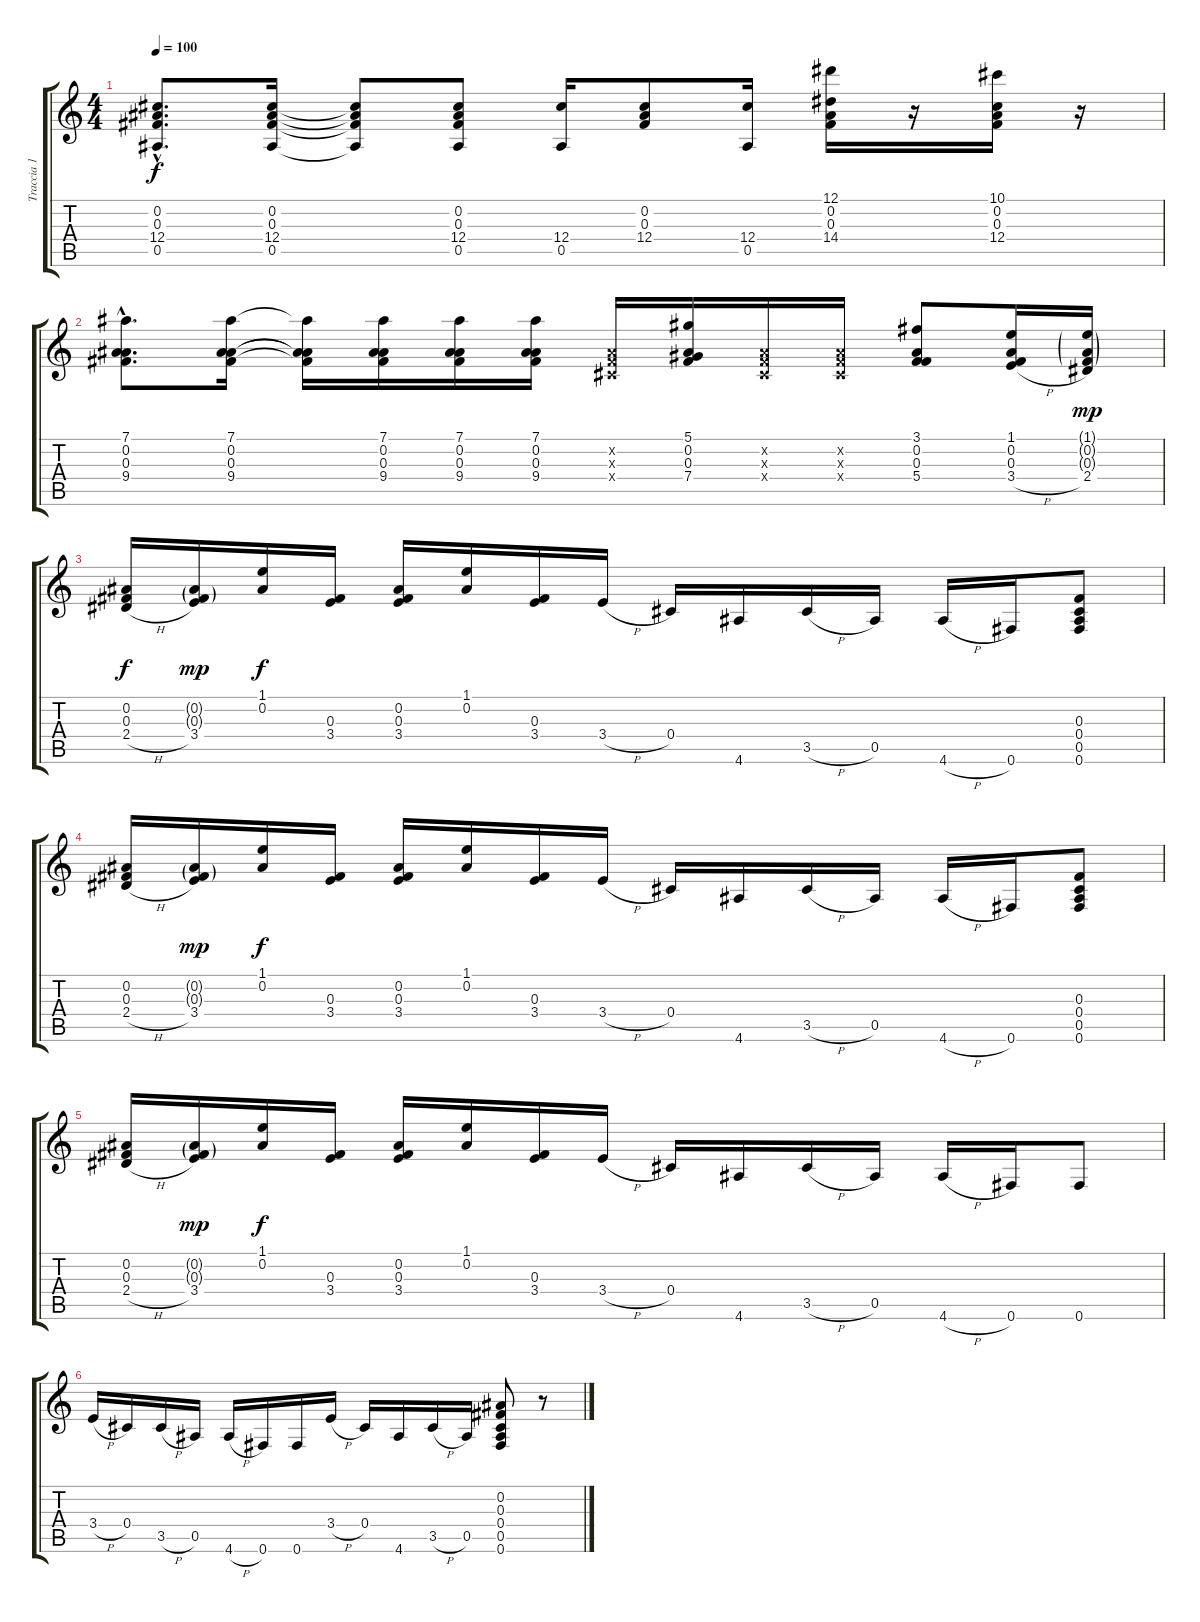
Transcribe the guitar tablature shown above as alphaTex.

\track ("Traccia 1" "Traccia 1") {instrument acousticguitarsteel}
\staff {score tabs}
\tuning (Eb4 Bb3 Gb3 Db3 Bb2 Gb2) {hide}
\ts (4 4)
\tempo 100
\clef g2
\ks c
(0.2{hac} 0.3{hac} 12.4{hac} 0.5{hac}).8{d dy f} (0.2 0.3 12.4 0.5).16 (0.2{t} 0.3{t} 12.4{t} 0.5{t}).8 (0.2 0.3 12.4 0.5).8 (12.4 0.5).16 (0.2 0.3 12.4).8 (12.4 0.5).16 (12.1 0.2 0.3 14.4).16 r.16 (10.1 0.2 0.3 12.4).16 r.16 |
(7.1{hac} 0.2{hac} 0.3{hac} 9.4{hac}).8{d} (7.1 0.2 0.3 9.4).16 (7.1{t} 0.2{t} 0.3{t} 9.4{t}).16 (7.1 0.2 0.3 9.4).16 (7.1 0.2 0.3 9.4).16 (7.1 0.2 0.3 9.4).16 (0.2{x} 0.3{x} 0.4{x}).16 (5.1 0.2 0.3 7.4).16 (0.2{x} 0.3{x} 0.4{x}).16 (0.2{x} 0.3{x} 0.4{x}).16 (3.1 0.2 0.3 5.4).8 (1.1 0.2 0.3 3.4{h}).16 (1.1{g} 0.2{g} 0.3{g} 2.4).16{dy mp} |
(0.2 0.3 2.4{h}).16{dy f} (0.2{g} 0.3{g} 3.4).16{dy mp} (1.1 0.2).16{dy f} (0.3 3.4).16 (0.2 0.3 3.4).16 (1.1 0.2).16 (0.3 3.4).16 3.4{h}.16 0.4.16 4.6.16 3.5{h}.16 0.5.16 4.6{h}.16 0.6.16 (0.3 0.4 0.5 0.6).8 |
(0.2 0.3 2.4{h}).16 (0.2{g} 0.3{g} 3.4).16{dy mp} (1.1 0.2).16{dy f} (0.3 3.4).16 (0.2 0.3 3.4).16 (1.1 0.2).16 (0.3 3.4).16 3.4{h}.16 0.4.16 4.6.16 3.5{h}.16 0.5.16 4.6{h}.16 0.6.16 (0.3 0.4 0.5 0.6).8 |
(0.2 0.3 2.4{h}).16 (0.2{g} 0.3{g} 3.4).16{dy mp} (1.1 0.2).16{dy f} (0.3 3.4).16 (0.2 0.3 3.4).16 (1.1 0.2).16 (0.3 3.4).16 3.4{h}.16 0.4.16 4.6.16 3.5{h}.16 0.5.16 4.6{h}.16 0.6.16 0.6.8 |
3.4{h}.16 0.4.16 3.5{h}.16 0.5.16 4.6{h}.16 0.6.16 0.6.16 3.4{h}.16 0.4.16 4.6.16 3.5{h}.16 0.5.16 (0.2 0.3 0.4 0.5 0.6).8 r.8
